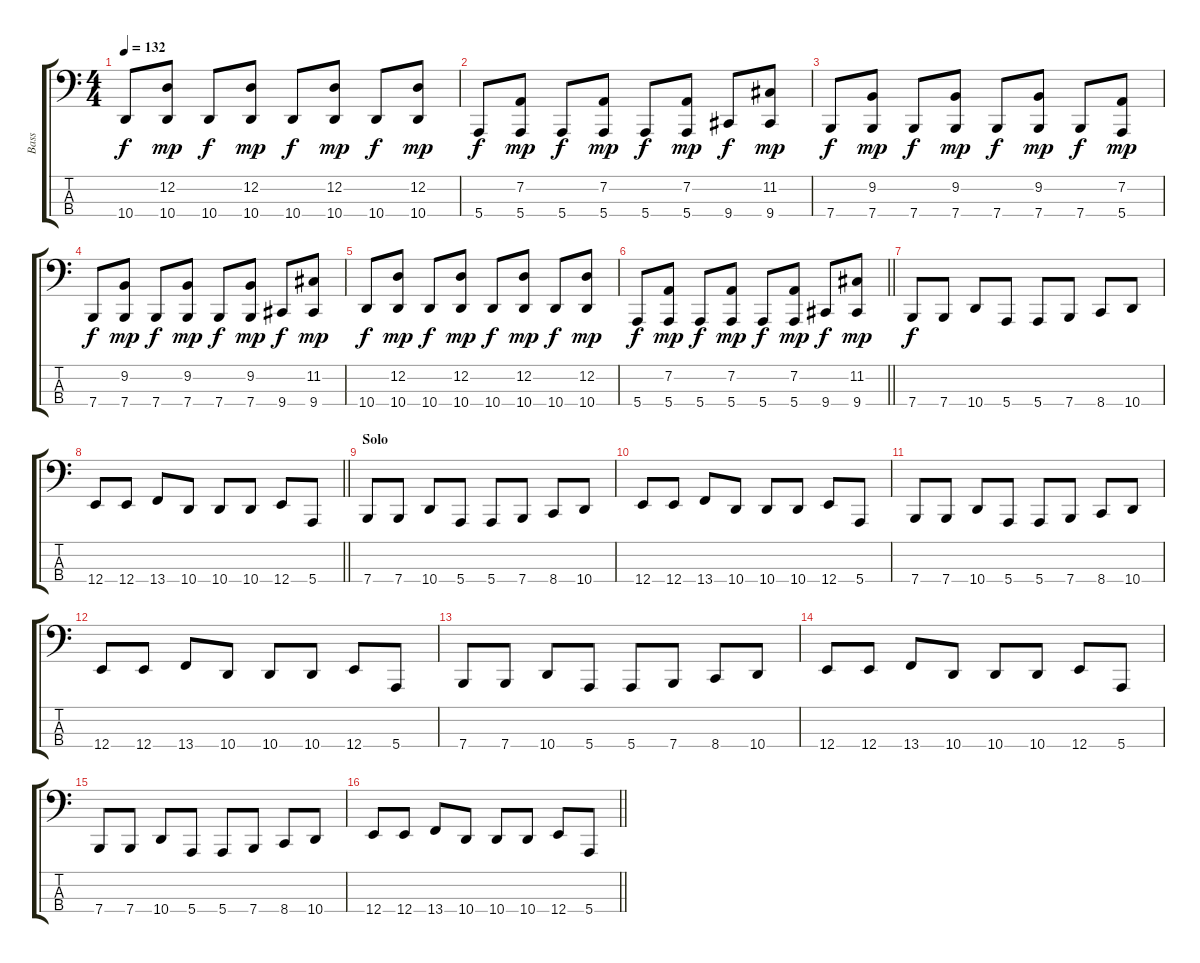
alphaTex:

\track ("Bass" "Bass") {instrument lead8bassandlead}
\staff {score tabs}
\tuning (G2 D2 A1 E1) {hide}
\ts (4 4)
\tempo 132
\clef f4
\ks c
10.4.8{dy f} (12.2 10.4).8{dy mp} 10.4.8{dy f} (12.2 10.4).8{dy mp} 10.4.8{dy f} (12.2 10.4).8{dy mp} 10.4.8{dy f} (12.2 10.4).8{dy mp} |
5.4.8{dy f} (7.2 5.4).8{dy mp} 5.4.8{dy f} (7.2 5.4).8{dy mp} 5.4.8{dy f} (7.2 5.4).8{dy mp} 9.4.8{dy f} (11.2 9.4).8{dy mp} |
7.4.8{dy f} (9.2 7.4).8{dy mp} 7.4.8{dy f} (9.2 7.4).8{dy mp} 7.4.8{dy f} (9.2 7.4).8{dy mp} 7.4.8{dy f} (7.2 5.4).8{dy mp} |
7.4.8{dy f} (9.2 7.4).8{dy mp} 7.4.8{dy f} (9.2 7.4).8{dy mp} 7.4.8{dy f} (9.2 7.4).8{dy mp} 9.4.8{dy f} (11.2 9.4).8{dy mp} |
10.4.8{dy f} (12.2 10.4).8{dy mp} 10.4.8{dy f} (12.2 10.4).8{dy mp} 10.4.8{dy f} (12.2 10.4).8{dy mp} 10.4.8{dy f} (12.2 10.4).8{dy mp} |
\barLineRight lightlight
5.4.8{dy f} (7.2 5.4).8{dy mp} 5.4.8{dy f} (7.2 5.4).8{dy mp} 5.4.8{dy f} (7.2 5.4).8{dy mp} 9.4.8{dy f} (11.2 9.4).8{dy mp} |
7.4.8{dy f} 7.4.8 10.4.8 5.4.8 5.4.8 7.4.8 8.4.8 10.4.8 |
\barLineRight lightlight
12.4.8 12.4.8 13.4.8 10.4.8 10.4.8 10.4.8 12.4.8 5.4.8 |
\section ("" "Solo")
7.4.8 7.4.8 10.4.8 5.4.8 5.4.8 7.4.8 8.4.8 10.4.8 |
12.4.8 12.4.8 13.4.8 10.4.8 10.4.8 10.4.8 12.4.8 5.4.8 |
7.4.8 7.4.8 10.4.8 5.4.8 5.4.8 7.4.8 8.4.8 10.4.8 |
12.4.8 12.4.8 13.4.8 10.4.8 10.4.8 10.4.8 12.4.8 5.4.8 |
7.4.8 7.4.8 10.4.8 5.4.8 5.4.8 7.4.8 8.4.8 10.4.8 |
12.4.8 12.4.8 13.4.8 10.4.8 10.4.8 10.4.8 12.4.8 5.4.8 |
7.4.8 7.4.8 10.4.8 5.4.8 5.4.8 7.4.8 8.4.8 10.4.8 |
\barLineRight lightlight
12.4.8 12.4.8 13.4.8 10.4.8 10.4.8 10.4.8 12.4.8 5.4.8
